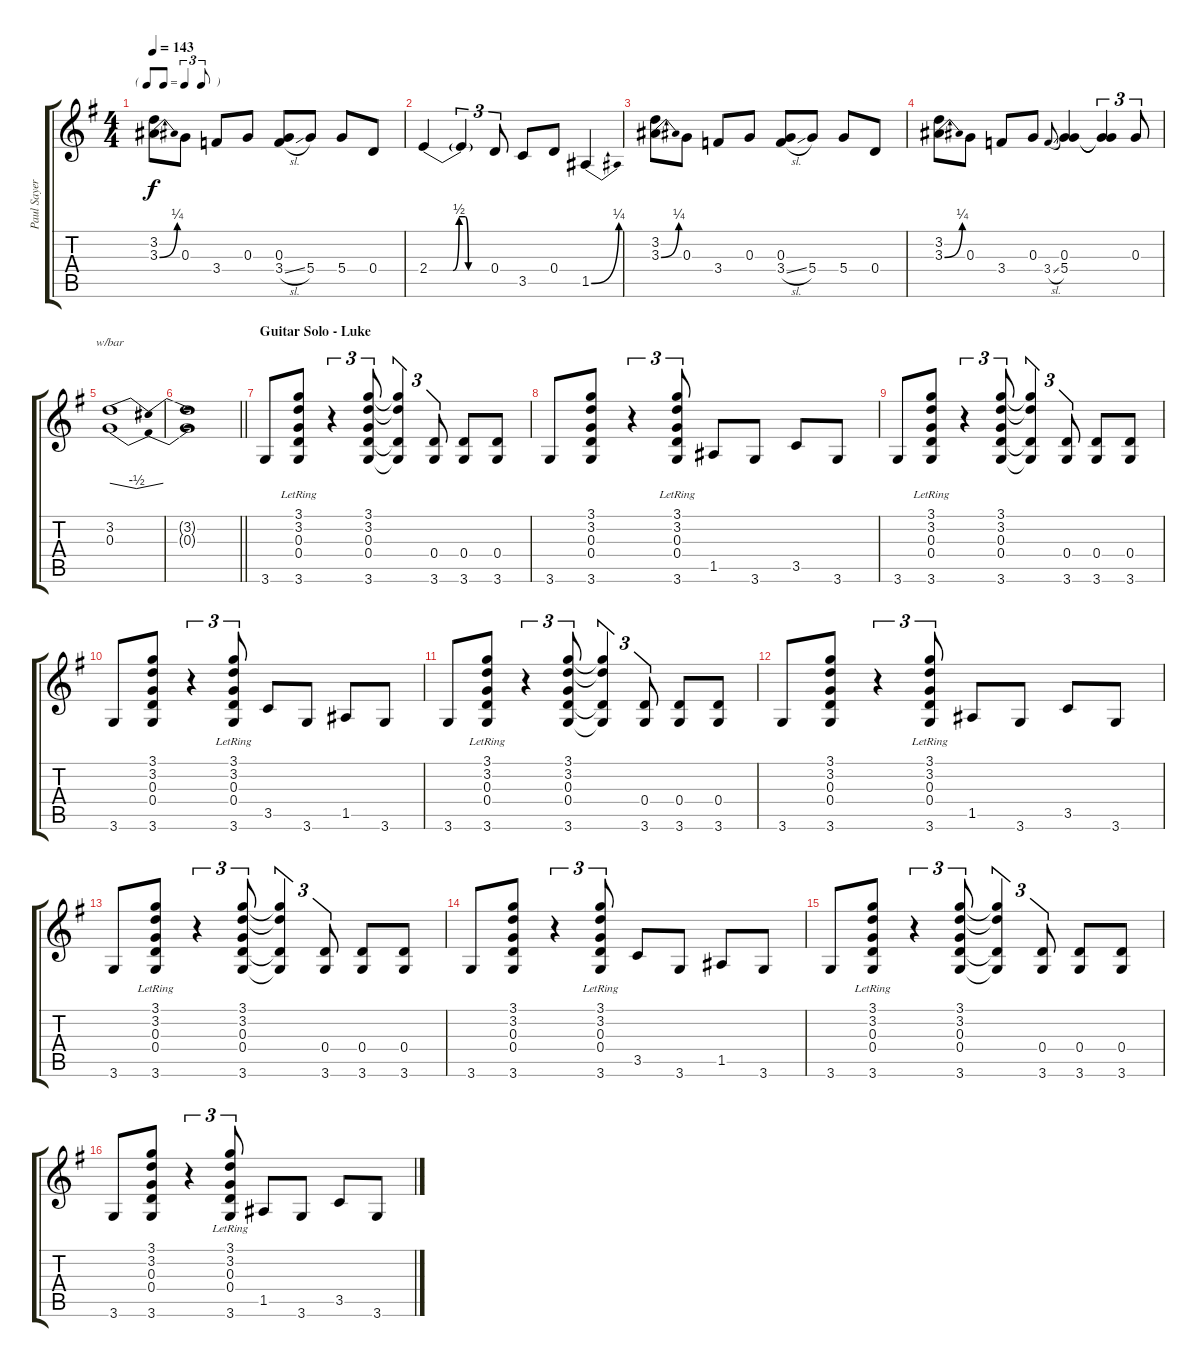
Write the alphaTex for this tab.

\track ("Paul Sayer" "Paul Sayer") {instrument overdrivenguitar}
\staff {score tabs}
\tuning (E4 B3 G3 D3 A2 E2) {hide}
\ts (4 4)
\tf triplet8th
\tempo 143
\clef g2
\ks g
(3.2 3.3{be (bend 0 0 60 1)}).8{dy f} 0.3.8 3.4.8 0.3.8 (0.3 3.4{sl}).8 5.4.8 5.4.8 0.4.8 |
2.4{be (custom 0 0 23 0 29 2 35 2 38 0 46 0 60 0)}.4 2.4{t}.4{tu (3 2)} 0.4.8{tu (3 2)} 3.5.8 0.4.8 1.5{be (bend 0 0 60 1)}.4 |
(3.2 3.3{be (bend 0 0 60 1)}).8 0.3.8 3.4.8 0.3.8 (0.3 3.4{sl}).8 5.4.8 5.4.8 0.4.8 |
(3.2 3.3{be (bend 0 0 60 1)}).8 0.3.8 3.4.8 0.3.8 3.4{sl}.8{gr onbeat} (0.3 5.4).4 (0.3{t} 5.4{t}).4{tu (3 2)} 0.3.8{tu (3 2)} |
(3.2 0.3).1{tbe (dip default 0 0 53 -2 60 0)} |
\barLineRight lightlight
(3.2{t} 0.3{t}).1 |
\section ("" "Guitar Solo - Luke")
3.6.8 (3.1{lr} 3.2{lr} 0.3 0.4 3.6).8 r.4{tu (3 2)} (3.1 3.2 0.3 0.4 3.6).8{tu (3 2)} (3.1{t} 3.2{t} 0.4{t} 3.6{t}).4{tu (3 2)} (0.4 3.6).8{tu (3 2)} (0.4 3.6).8 (0.4 3.6).8 |
3.6.8 (3.1 3.2 0.3 0.4 3.6).8 r.4{tu (3 2)} (3.1{lr} 3.2{lr} 0.3 0.4 3.6).8{tu (3 2)} 1.5.8 3.6.8 3.5.8 3.6.8 |
3.6.8 (3.1{lr} 3.2{lr} 0.3 0.4 3.6).8 r.4{tu (3 2)} (3.1 3.2 0.3 0.4 3.6).8{tu (3 2)} (3.1{t} 3.2{t} 0.4{t} 3.6{t}).4{tu (3 2)} (0.4 3.6).8{tu (3 2)} (0.4 3.6).8 (0.4 3.6).8 |
3.6.8 (3.1 3.2 0.3 0.4 3.6).8 r.4{tu (3 2)} (3.1{lr} 3.2{lr} 0.3 0.4 3.6).8{tu (3 2)} 3.5.8 3.6.8 1.5.8 3.6.8 |
3.6.8 (3.1{lr} 3.2{lr} 0.3 0.4 3.6).8 r.4{tu (3 2)} (3.1 3.2 0.3 0.4 3.6).8{tu (3 2)} (3.1{t} 3.2{t} 0.4{t} 3.6{t}).4{tu (3 2)} (0.4 3.6).8{tu (3 2)} (0.4 3.6).8 (0.4 3.6).8 |
3.6.8 (3.1 3.2 0.3 0.4 3.6).8 r.4{tu (3 2)} (3.1{lr} 3.2{lr} 0.3 0.4 3.6).8{tu (3 2)} 1.5.8 3.6.8 3.5.8 3.6.8 |
3.6.8 (3.1{lr} 3.2{lr} 0.3 0.4 3.6).8 r.4{tu (3 2)} (3.1 3.2 0.3 0.4 3.6).8{tu (3 2)} (3.1{t} 3.2{t} 0.4{t} 3.6{t}).4{tu (3 2)} (0.4 3.6).8{tu (3 2)} (0.4 3.6).8 (0.4 3.6).8 |
3.6.8 (3.1 3.2 0.3 0.4 3.6).8 r.4{tu (3 2)} (3.1{lr} 3.2{lr} 0.3 0.4 3.6).8{tu (3 2)} 3.5.8 3.6.8 1.5.8 3.6.8 |
3.6.8 (3.1{lr} 3.2{lr} 0.3 0.4 3.6).8 r.4{tu (3 2)} (3.1 3.2 0.3 0.4 3.6).8{tu (3 2)} (3.1{t} 3.2{t} 0.4{t} 3.6{t}).4{tu (3 2)} (0.4 3.6).8{tu (3 2)} (0.4 3.6).8 (0.4 3.6).8 |
3.6.8 (3.1 3.2 0.3 0.4 3.6).8 r.4{tu (3 2)} (3.1{lr} 3.2{lr} 0.3 0.4 3.6).8{tu (3 2)} 1.5.8 3.6.8 3.5.8 3.6.8
